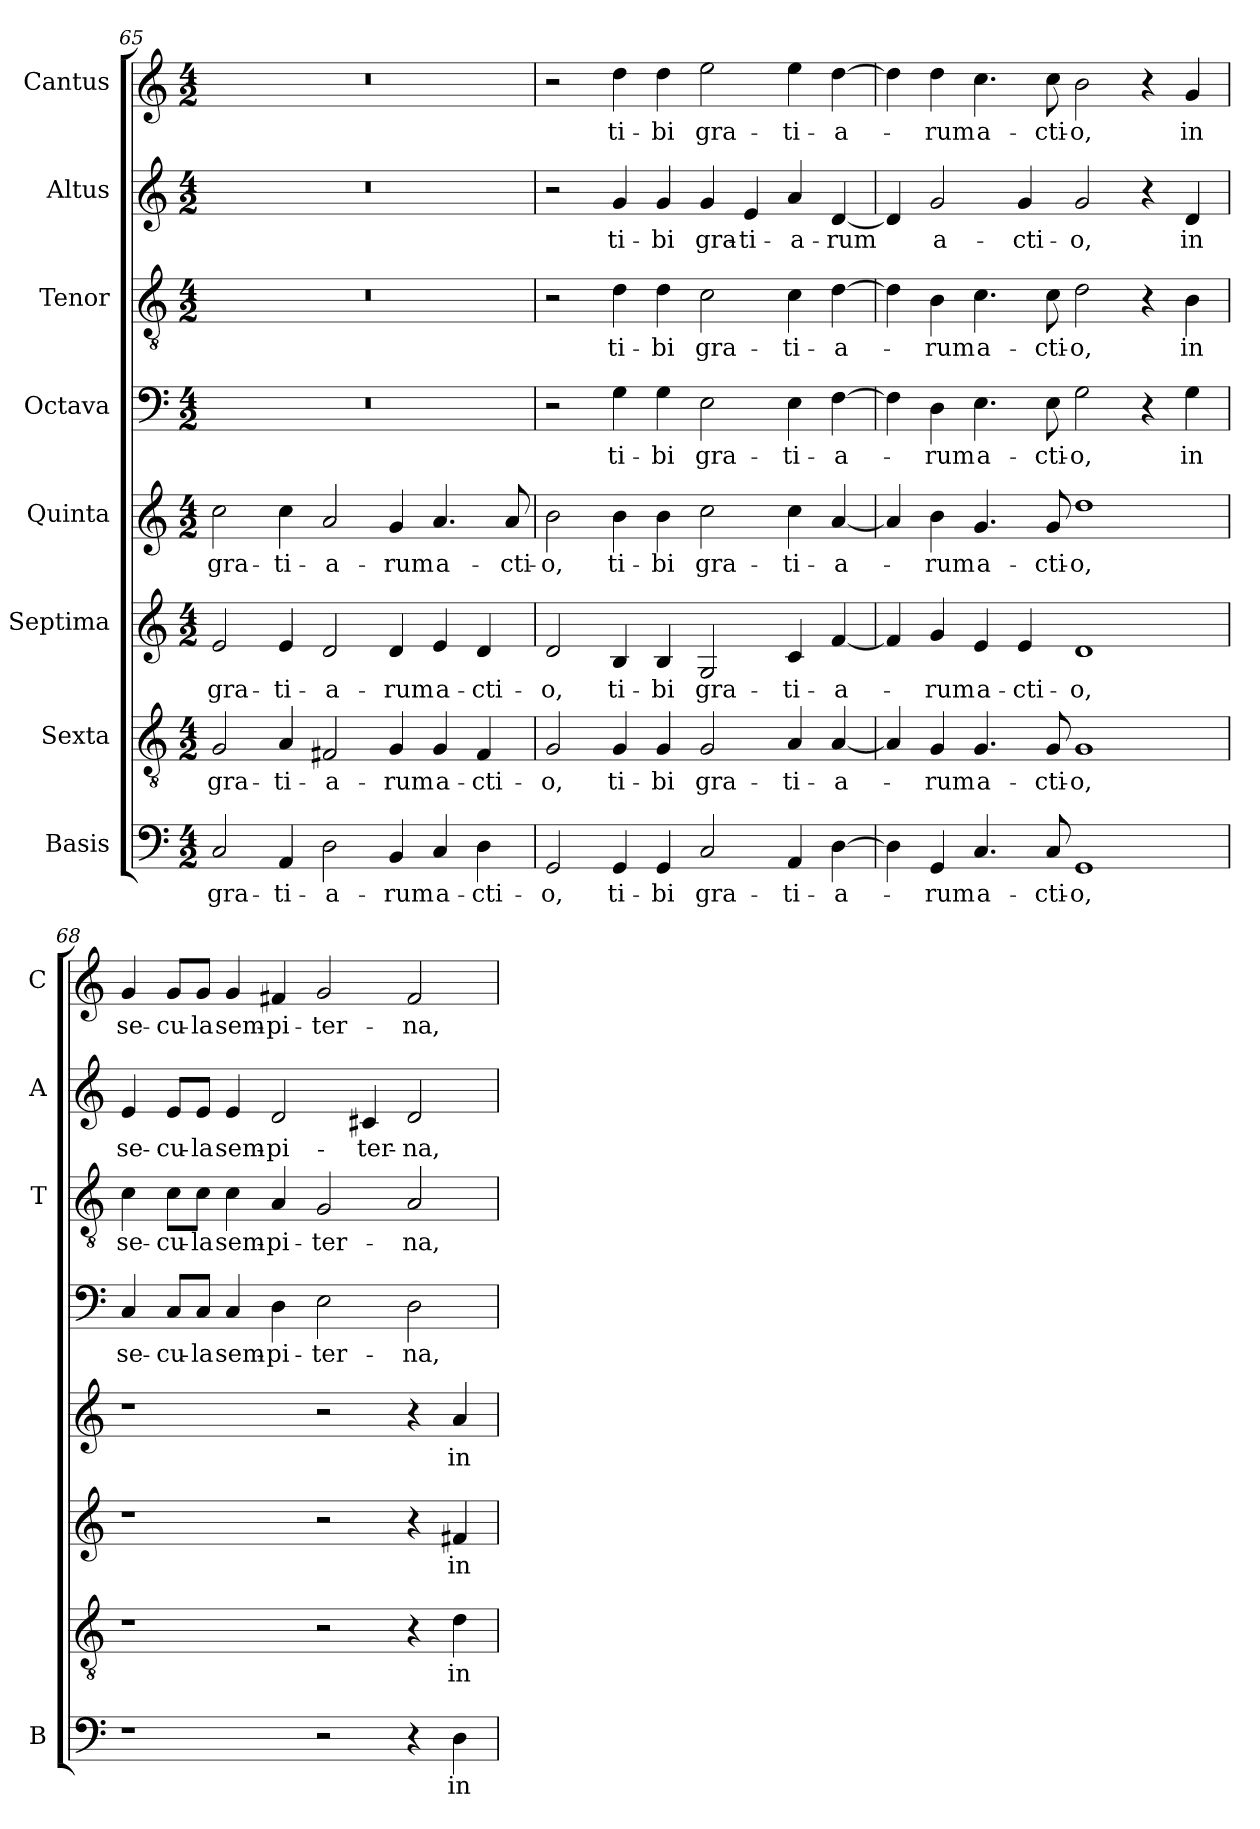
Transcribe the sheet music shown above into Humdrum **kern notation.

**kern	**text	**kern	**text	**kern	**text	**kern	**text	**kern	**text	**kern	**text	**kern	**text	**kern	**text
*part8	*part8	*part7	*part7	*part6	*part6	*part5	*part5	*part4	*part4	*part3	*part3	*part2	*part2	*part1	*part1
*staff8	*staff8	*staff7	*staff7	*staff6	*staff6	*staff5	*staff5	*staff4	*staff4	*staff3	*staff3	*staff2	*staff2	*staff1	*staff1
*I"Basis	*	*I"Sexta	*	*I"Septima	*	*I"Quinta	*	*I"Octava	*	*I"Tenor	*	*I"Altus	*	*I"Cantus	*
*I'B	*	*	*	*	*	*	*	*	*	*I'T	*	*I'A	*	*I'C	*
*clefF4	*	*clefGv2	*	*clefG2	*	*clefG2	*	*clefF4	*	*clefGv2	*	*clefG2	*	*clefG2	*
*k[]	*	*k[]	*	*k[]	*	*k[]	*	*k[]	*	*k[]	*	*k[]	*	*k[]	*
*C:	*	*C:	*	*C:	*	*C:	*	*C:	*	*C:	*	*C:	*	*C:	*
*M4/2	*	*M4/2	*	*M4/2	*	*M4/2	*	*M4/2	*	*M4/2	*	*M4/2	*	*M4/2	*
=65	=65	=65	=65	=65	=65	=65	=65	=65	=65	=65	=65	=65	=65	=65	=65
!	!LO:LY:b	!	!LO:LY:b	!	!LO:LY:b	!	!LO:LY:b	!	!	!	!	!	!	!	!
2C/	gra-	2G/	gra-	2e/	gra-	2cc\	gra-	0r	.	0r	.	0r	.	0r	.
!	!LO:LY:b	!	!LO:LY:b	!	!LO:LY:b	!	!LO:LY:b	!	!	!	!	!	!	!	!
4AA/	-ti-	4A/	-ti-	4e/	-ti-	4cc\	-ti-	.	.	.	.	.	.	.	.
!	!LO:LY:b	!	!LO:LY:b	!	!LO:LY:b	!	!LO:LY:b	!	!	!	!	!	!	!	!
2D\	-a-	2F#X/	-a-	2d/	-a-	2a/	-a-	.	.	.	.	.	.	.	.
!	!LO:LY:b	!	!LO:LY:b	!	!LO:LY:b	!	!LO:LY:b	!	!	!	!	!	!	!	!
4BB/	-rum	4G/	-rum	4d/	-rum	4g/	-rum	.	.	.	.	.	.	.	.
!	!LO:LY:b	!	!LO:LY:b	!	!LO:LY:b	!	!LO:LY:b	!	!	!	!	!	!	!	!
4C/	a-	4G/	a-	4e/	a-	4.a/	a-	.	.	.	.	.	.	.	.
!	!LO:LY:b	!	!LO:LY:b	!	!LO:LY:b	!	!	!	!	!	!	!	!	!	!
4D\	-cti-	4F#/	-cti-	4d/	-cti-	.	.	.	.	.	.	.	.	.	.
!	!	!	!	!	!	!	!LO:LY:b	!	!	!	!	!	!	!	!
.	.	.	.	.	.	8a/	-cti-	.	.	.	.	.	.	.	.
=66	=66	=66	=66	=66	=66	=66	=66	=66	=66	=66	=66	=66	=66	=66	=66
!	!LO:LY:b	!	!LO:LY:b	!	!LO:LY:b	!	!LO:LY:b	!	!	!	!	!	!	!	!
2GG/	-o,	2G/	-o,	2d/	-o,	2b\	-o,	2r	.	2r	.	2r	.	2r	.
!	!LO:LY:b	!	!LO:LY:b	!	!LO:LY:b	!	!LO:LY:b	!	!LO:LY:b	!	!LO:LY:b	!	!LO:LY:b	!	!LO:LY:b
4GG/	ti-	4G/	ti-	4B/	ti-	4b\	ti-	4G\	ti-	4d\	ti-	4g/	ti-	4dd\	ti-
!	!LO:LY:b	!	!LO:LY:b	!	!LO:LY:b	!	!LO:LY:b	!	!LO:LY:b	!	!LO:LY:b	!	!LO:LY:b	!	!LO:LY:b
4GG/	-bi	4G/	-bi	4B/	-bi	4b\	-bi	4G\	-bi	4d\	-bi	4g/	-bi	4dd\	-bi
!	!LO:LY:b	!	!LO:LY:b	!	!LO:LY:b	!	!LO:LY:b	!	!LO:LY:b	!	!LO:LY:b	!	!LO:LY:b	!	!LO:LY:b
2C/	gra-	2G/	gra-	2G/	gra-	2cc\	gra-	2E\	gra-	2c\	gra-	4g/	gra-	2ee\	gra-
!	!	!	!	!	!	!	!	!	!	!	!	!	!LO:LY:b	!	!
.	.	.	.	.	.	.	.	.	.	.	.	4e/	-ti-	.	.
!	!LO:LY:b	!	!LO:LY:b	!	!LO:LY:b	!	!LO:LY:b	!	!LO:LY:b	!	!LO:LY:b	!	!LO:LY:b	!	!LO:LY:b
4AA/	-ti-	4A/	-ti-	4c/	-ti-	4cc\	-ti-	4E\	-ti-	4c\	-ti-	4a/	-a-	4ee\	-ti-
!	!LO:LY:b	!	!LO:LY:b	!	!LO:LY:b	!	!LO:LY:b	!	!LO:LY:b	!	!LO:LY:b	!	!LO:LY:b	!	!LO:LY:b
[4D\	-a-	[4A/	-a-	[4f/	-a-	[4a/	-a-	[4F\	-a-	[4d\	-a-	[4d/	-rum	[4dd\	-a-
!!LO:LB:g=z
=67	=67	=67	=67	=67	=67	=67	=67	=67	=67	=67	=67	=67	=67	=67	=67
4D\]	.	4A/]	.	4f/]	.	4a/]	.	4F\]	.	4d\]	.	4d/]	.	4dd\]	.
!	!LO:LY:b	!	!LO:LY:b	!	!LO:LY:b	!	!LO:LY:b	!	!LO:LY:b	!	!LO:LY:b	!	!LO:LY:b	!	!LO:LY:b
4GG/	-rum	4G/	-rum	4g/	-rum	4b\	-rum	4D\	-rum	4B\	-rum	2g/	a-	4dd\	-rum
!	!LO:LY:b	!	!LO:LY:b	!	!LO:LY:b	!	!LO:LY:b	!	!LO:LY:b	!	!LO:LY:b	!	!	!	!LO:LY:b
4.C/	a-	4.G/	a-	4e/	a-	4.g/	a-	4.E\	a-	4.c\	a-	.	.	4.cc\	a-
!	!	!	!	!	!LO:LY:b	!	!	!	!	!	!	!	!LO:LY:b	!	!
.	.	.	.	4e/	-cti-	.	.	.	.	.	.	4g/	-cti-	.	.
!	!LO:LY:b	!	!LO:LY:b	!	!	!	!LO:LY:b	!	!LO:LY:b	!	!LO:LY:b	!	!	!	!LO:LY:b
8C/	-cti-	8G/	-cti-	.	.	8g/	-cti-	8E\	-cti-	8c\	-cti-	.	.	8cc\	-cti-
!	!LO:LY:b	!	!LO:LY:b	!	!LO:LY:b	!	!LO:LY:b	!	!LO:LY:b	!	!LO:LY:b	!	!LO:LY:b	!	!LO:LY:b
1GG	-o,	1G	-o,	1d	-o,	1dd	-o,	2G\	-o,	2d\	-o,	2g/	-o,	2b\	-o,
.	.	.	.	.	.	.	.	4r	.	4r	.	4r	.	4r	.
!	!	!	!	!	!	!	!	!	!LO:LY:b	!	!LO:LY:b	!	!LO:LY:b	!	!LO:LY:b
.	.	.	.	.	.	.	.	4G\	in	4B\	in	4d/	in	4g/	in
=68	=68	=68	=68	=68	=68	=68	=68	=68	=68	=68	=68	=68	=68	=68	=68
!	!	!	!	!	!	!	!	!	!LO:LY:b	!	!LO:LY:b	!	!LO:LY:b	!	!LO:LY:b
1r	.	1r	.	1r	.	1r	.	4C/	se-	4c\	se-	4e/	se-	4g/	se-
!	!	!	!	!	!	!	!	!	!LO:LY:b	!	!LO:LY:b	!	!LO:LY:b	!	!LO:LY:b
.	.	.	.	.	.	.	.	8C/L	-cu-	8c\L	-cu-	8e/L	-cu-	8g/L	-cu-
!	!	!	!	!	!	!	!	!	!LO:LY:b	!	!LO:LY:b	!	!LO:LY:b	!	!LO:LY:b
.	.	.	.	.	.	.	.	8C/J	-la	8c\J	-la	8e/J	-la	8g/J	-la
!	!	!	!	!	!	!	!	!	!LO:LY:b	!	!LO:LY:b	!	!LO:LY:b	!	!LO:LY:b
.	.	.	.	.	.	.	.	4C/	sem-	4c\	sem-	4e/	sem-	4g/	sem-
!	!	!	!	!	!	!	!	!	!LO:LY:b	!	!LO:LY:b	!	!LO:LY:b	!	!LO:LY:b
.	.	.	.	.	.	.	.	4D\	-pi-	4A/	-pi-	2d/	-pi-	4f#X/	-pi-
!	!	!	!	!	!	!	!	!	!LO:LY:b	!	!LO:LY:b	!	!	!	!LO:LY:b
2r	.	2r	.	2r	.	2r	.	2E\	-ter-	2G/	-ter-	.	.	2g/	-ter-
!	!	!	!	!	!	!	!	!	!	!	!	!	!LO:LY:b	!	!
.	.	.	.	.	.	.	.	.	.	.	.	4c#X/	-ter-	.	.
!	!	!	!	!	!	!	!	!	!LO:LY:b	!	!LO:LY:b	!	!LO:LY:b	!	!LO:LY:b
4r	.	4r	.	4r	.	4r	.	2D\	-na,	2A/	-na,	2d/	-na,	2f#/	-na,
!	!LO:LY:b	!	!LO:LY:b	!	!LO:LY:b	!	!LO:LY:b	!	!	!	!	!	!	!	!
4D\	in	4d\	in	4f#X/	in	4a/	in	.	.	.	.	.	.	.	.
=	=	=	=	=	=	=	=	=	=	=	=	=	=	=	=
*-	*-	*-	*-	*-	*-	*-	*-	*-	*-	*-	*-	*-	*-	*-	*-
